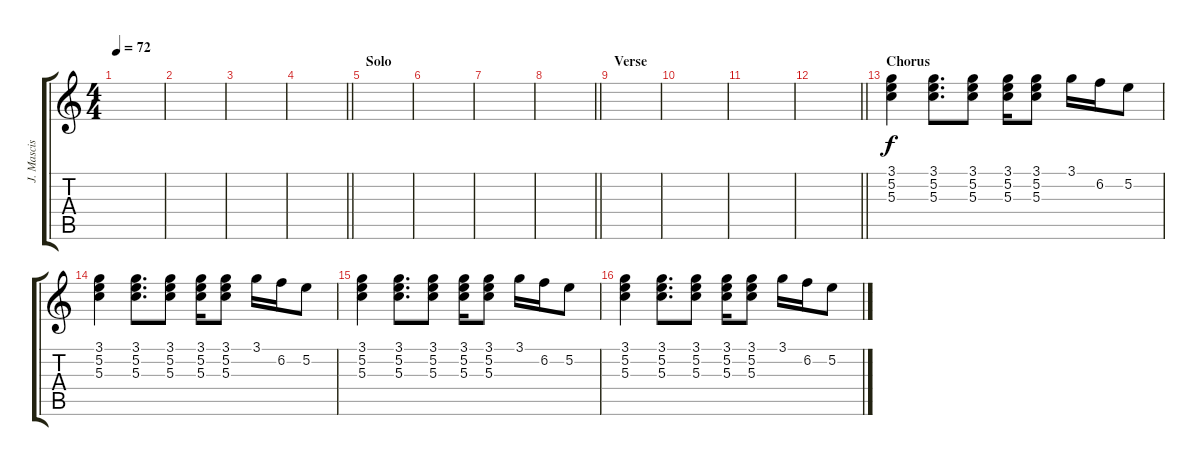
\track ("J. Mascis overdrive" "J. Mascis ") {mute instrument overdrivenguitar}
\staff {score tabs}
\tuning (E4 B3 G3 D3 A2 E2) {hide}
\ts (4 4)
\tempo 72
\clef g2
\ks c
|
|
|
\barLineRight lightlight
|
\section ("" "Solo")
|
|
|
\barLineRight lightlight
|
\section ("" "Verse")
|
|
|
\barLineRight lightlight
|
\section ("" "Chorus")
(3.1 5.2 5.3).4 (3.1 5.2 5.3).8{d} (3.1 5.2 5.3).8 (3.1 5.2 5.3).16 (3.1 5.2 5.3).8 3.1.16 6.2.16 5.2.8 |
(3.1 5.2 5.3).4 (3.1 5.2 5.3).8{d} (3.1 5.2 5.3).8 (3.1 5.2 5.3).16 (3.1 5.2 5.3).8 3.1.16 6.2.16 5.2.8 |
(3.1 5.2 5.3).4 (3.1 5.2 5.3).8{d} (3.1 5.2 5.3).8 (3.1 5.2 5.3).16 (3.1 5.2 5.3).8 3.1.16 6.2.16 5.2.8 |
(3.1 5.2 5.3).4 (3.1 5.2 5.3).8{d} (3.1 5.2 5.3).8 (3.1 5.2 5.3).16 (3.1 5.2 5.3).8 3.1.16 6.2.16 5.2.8
